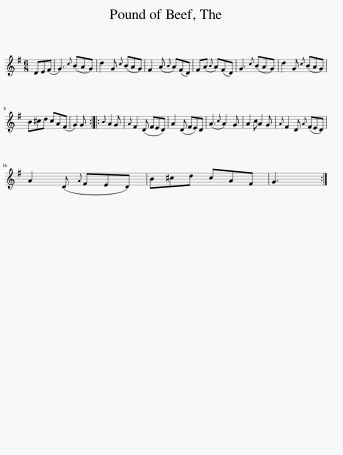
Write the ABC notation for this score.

X:1
L:1/8
M:6/8
I:linebreak $
K:G
V:1 treble
V:1
 DE(F | G3){c} (BAG) | d2 G{c} (BAG) | F2 (A{B} A)(FD) | F(A{B} A)(FD) | %5
 G3{c} (BAG) | d2 G{c} (BAG) |$ B^cd cA(F | G2) G ::{B} A2 G | %10
{A} F2 (D FED) | A2 (D FE)D | (A3{c} A2) G | A2 c A2 G |{A} F2 D{A} (FED) |$ %15
 A2 (D{A} FED) | B^cd cAF | G3 :| %18
